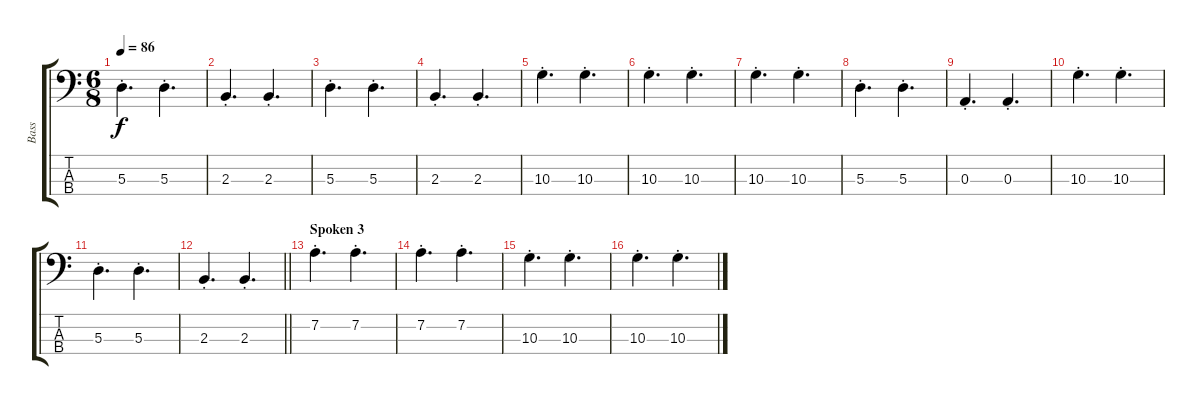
\track ("Bass" "Bass") {instrument electricbassfinger}
\staff {score tabs}
\tuning (G2 D2 A1 E1) {hide}
\ts (6 8)
\tempo 86
\clef f4
\ks c
5.3{st}.4{d dy f} 5.3{st}.4{d} |
2.3{st}.4{d} 2.3{st}.4{d} |
5.3{st}.4{d} 5.3{st}.4{d} |
2.3{st}.4{d} 2.3{st}.4{d} |
10.3{st}.4{d} 10.3{st}.4{d} |
10.3{st}.4{d} 10.3{st}.4{d} |
10.3{st}.4{d} 10.3{st}.4{d} |
5.3{st}.4{d} 5.3{st}.4{d} |
0.3{st}.4{d} 0.3{st}.4{d} |
10.3{st}.4{d} 10.3{st}.4{d} |
5.3{st}.4{d} 5.3{st}.4{d} |
\barLineRight lightlight
2.3{st}.4{d} 2.3{st}.4{d} |
\section ("" "Spoken 3")
7.2{st}.4{d} 7.2{st}.4{d} |
7.2{st}.4{d} 7.2{st}.4{d} |
10.3{st}.4{d} 10.3{st}.4{d} |
10.3{st}.4{d} 10.3{st}.4{d}
